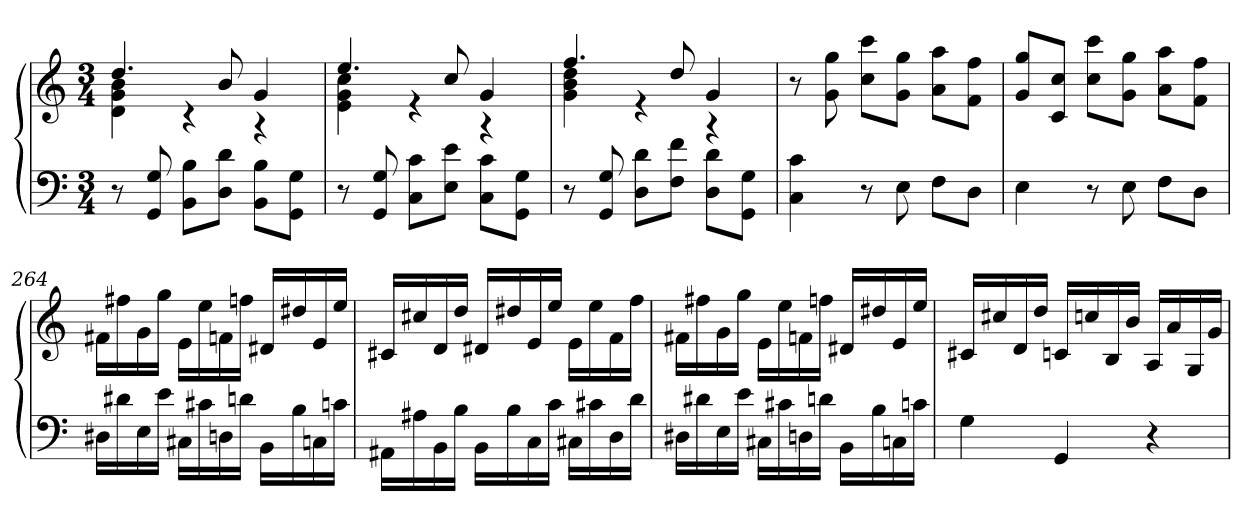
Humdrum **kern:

**kern	**kern
*part1	*part1
*staff2	*staff1
*clefF4	*clefG2
*k[]	*k[]
*M3/4	*M3/4
=	=
*	*^
8r	4.dd	4d 4g 4b
8GG 8G	.	.
8BB 8BL	.	4r
8D 8dJ	8b	.
8BB 8BL	4g	4r
8GG 8GJ	.	.
=260	=260	=260
8r	4.ee	4e 4g 4cc
8GG 8G	.	.
8C 8cL	.	4r
8E 8eJ	8cc	.
8C 8cL	4g	4r
8GG 8GJ	.	.
=261	=261	=261
8r	4.ff	4g 4b 4dd
8GG 8G	.	.
8D 8dL	.	4r
8F 8fJ	8dd	.
8D 8dL	4g	4r
8GG 8GJ	.	.
*	*v	*v
=262	=262
4C 4c	8r
.	8g 8gg
8r	8cc 8cccL
8E	8g 8ggJ
8FL	8a 8aaL
8DJ	8f 8ffJ
=263	=263
4E	8g 8ggL
.	8c 8ccJ
8r	8cc 8cccL
8E	8g 8ggJ
8FL	8a 8aaL
8DJ	8f 8ffJ
=264	=264
16D#XLL	16f#XLL
16d#X	16ff#X
16E	16g
16eJJ	16ggJJ
16C#XLL	16eLL
16c#X	16ee
16Dn	16fn
16dnJJ	16ffnJJ
16BBLL	16d#XLL
16B	16dd#X
16Cn	16e
16cnJJ	16eeJJ
=265	=265
16AA#XLL	16c#XLL
16A#X	16cc#X
16BB	16d
16BJJ	16ddJJ
16BBLL	16d#XLL
16B	16dd#X
16C	16e
16cJJ	16eeJJ
16C#XLL	16eLL
16c#X	16ee
16D	16f
16dJJ	16ffJJ
=266	=266
16D#XLL	16f#XLL
16d#X	16ff#X
16E	16g
16eJJ	16ggJJ
16C#XLL	16eLL
16c#X	16ee
16Dn	16fn
16dnJJ	16ffnJJ
16BBLL	16d#XLL
16B	16dd#X
16Cn	16e
16cnJJ	16eeJJ
=267	=267
4G	16c#XLL
.	16cc#X
.	16d
.	16ddJJ
4GG	16cnLL
.	16ccn
.	16B
.	16bJJ
4r	16ALL
.	16a
.	16G
.	16gJJ
=	=
*-	*-
